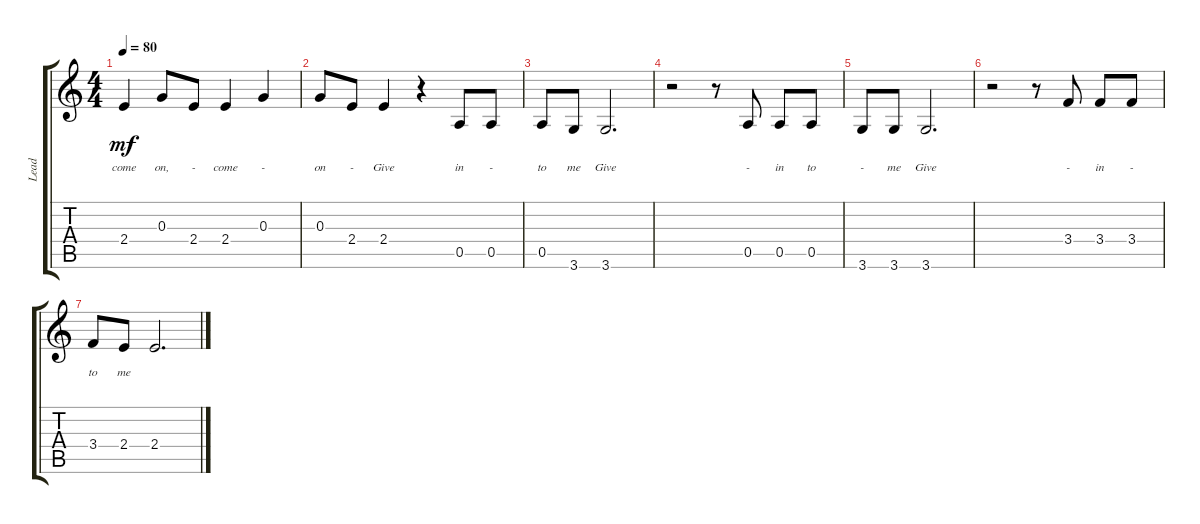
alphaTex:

\track ("Lead" "Lead") {instrument electricguitarclean}
\staff {score tabs}
\tuning (E4 B3 G3 D3 A2 E2) {hide}
\ts (4 4)
\tempo 80
\clef g2
\ks c
2.4.4{lyrics (0 "") lyrics (1 "come") lyrics (2 "") lyrics (3 "") lyrics (4 "") dy mf} 0.3.8{lyrics (0 "") lyrics (1 "on,") lyrics (2 "") lyrics (3 "") lyrics (4 "")} 2.4.8{lyrics (0 "") lyrics (1 "-") lyrics (2 "") lyrics (3 "") lyrics (4 "")} 2.4.4{lyrics (0 "") lyrics (1 "come") lyrics (2 "") lyrics (3 "") lyrics (4 "")} 0.3.4{lyrics (0 "") lyrics (1 "-") lyrics (2 "") lyrics (3 "") lyrics (4 "")} |
0.3.8{lyrics (0 "") lyrics (1 "on") lyrics (2 "") lyrics (3 "") lyrics (4 "")} 2.4.8{lyrics (0 "") lyrics (1 "-") lyrics (2 "") lyrics (3 "") lyrics (4 "")} 2.4.4{lyrics (0 "") lyrics (1 "Give") lyrics (2 "") lyrics (3 "") lyrics (4 "")} r.4 0.5.8{lyrics (0 "") lyrics (1 "in") lyrics (2 "") lyrics (3 "") lyrics (4 "")} 0.5.8{lyrics (0 "") lyrics (1 "-") lyrics (2 "") lyrics (3 "") lyrics (4 "")} |
0.5.8{lyrics (0 "") lyrics (1 "to") lyrics (2 "") lyrics (3 "") lyrics (4 "")} 3.6.8{lyrics (0 "") lyrics (1 "me") lyrics (2 "") lyrics (3 "") lyrics (4 "")} 3.6.2{d lyrics (0 "") lyrics (1 "Give") lyrics (2 "") lyrics (3 "") lyrics (4 "")} |
r.2 r.8 0.5.8{lyrics (0 "") lyrics (1 "-") lyrics (2 "") lyrics (3 "") lyrics (4 "")} 0.5.8{lyrics (0 "") lyrics (1 "in") lyrics (2 "") lyrics (3 "") lyrics (4 "")} 0.5.8{lyrics (0 "") lyrics (1 "to") lyrics (2 "") lyrics (3 "") lyrics (4 "")} |
3.6.8{lyrics (0 "") lyrics (1 "-") lyrics (2 "") lyrics (3 "") lyrics (4 "")} 3.6.8{lyrics (0 "") lyrics (1 "me") lyrics (2 "") lyrics (3 "") lyrics (4 "")} 3.6.2{d lyrics (0 "") lyrics (1 "Give") lyrics (2 "") lyrics (3 "") lyrics (4 "")} |
r.2 r.8 3.4.8{lyrics (0 "") lyrics (1 "-") lyrics (2 "") lyrics (3 "") lyrics (4 "")} 3.4.8{lyrics (0 "") lyrics (1 "in") lyrics (2 "") lyrics (3 "") lyrics (4 "")} 3.4.8{lyrics (0 "") lyrics (1 "-") lyrics (2 "") lyrics (3 "") lyrics (4 "")} |
3.4.8{lyrics (0 "") lyrics (1 "to") lyrics (2 "") lyrics (3 "") lyrics (4 "")} 2.4.8{lyrics (0 "") lyrics (1 "me") lyrics (2 "") lyrics (3 "") lyrics (4 "")} 2.4.2{d}
